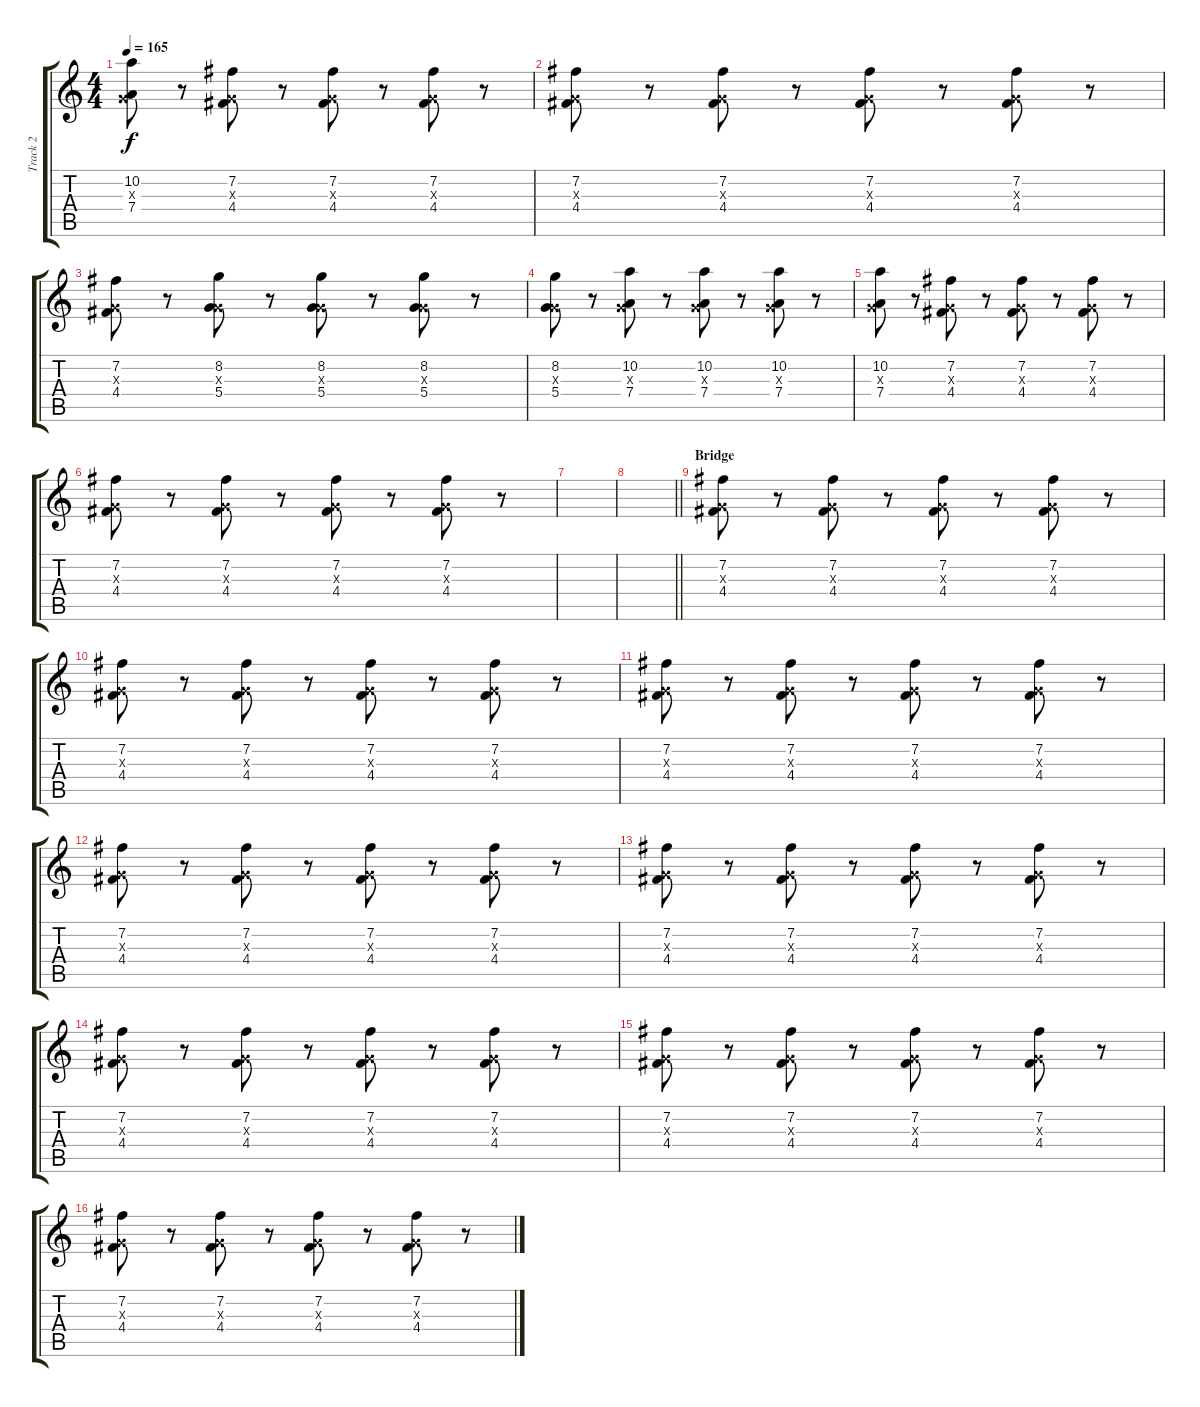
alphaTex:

\track ("Track 2" "Track 2") {instrument electricguitarclean}
\staff {score tabs}
\tuning (E4 B3 G3 D3 A2 E2) {hide}
\ts (4 4)
\tempo 165
\clef g2
\ks c
(10.2 0.3{x} 7.4).8{dy f} r.8 (7.2 0.3{x} 4.4).8 r.8 (7.2 0.3{x} 4.4).8 r.8 (7.2 0.3{x} 4.4).8 r.8 |
(7.2 0.3{x} 4.4).8 r.8 (7.2 0.3{x} 4.4).8 r.8 (7.2 0.3{x} 4.4).8 r.8 (7.2 0.3{x} 4.4).8 r.8 |
(7.2 0.3{x} 4.4).8 r.8 (8.2 0.3{x} 5.4).8 r.8 (8.2 0.3{x} 5.4).8 r.8 (8.2 0.3{x} 5.4).8 r.8 |
(8.2 0.3{x} 5.4).8 r.8 (10.2 0.3{x} 7.4).8 r.8 (10.2 0.3{x} 7.4).8 r.8 (10.2 0.3{x} 7.4).8 r.8 |
(10.2 0.3{x} 7.4).8 r.8 (7.2 0.3{x} 4.4).8 r.8 (7.2 0.3{x} 4.4).8 r.8 (7.2 0.3{x} 4.4).8 r.8 |
(7.2 0.3{x} 4.4).8 r.8 (7.2 0.3{x} 4.4).8 r.8 (7.2 0.3{x} 4.4).8 r.8 (7.2 0.3{x} 4.4).8 r.8 |
|
\barLineRight lightlight
|
\section ("" "Bridge")
(7.2 0.3{x} 4.4).8 r.8 (7.2 0.3{x} 4.4).8 r.8 (7.2 0.3{x} 4.4).8 r.8 (7.2 0.3{x} 4.4).8 r.8 |
(7.2 0.3{x} 4.4).8 r.8 (7.2 0.3{x} 4.4).8 r.8 (7.2 0.3{x} 4.4).8 r.8 (7.2 0.3{x} 4.4).8 r.8 |
(7.2 0.3{x} 4.4).8 r.8 (7.2 0.3{x} 4.4).8 r.8 (7.2 0.3{x} 4.4).8 r.8 (7.2 0.3{x} 4.4).8 r.8 |
(7.2 0.3{x} 4.4).8 r.8 (7.2 0.3{x} 4.4).8 r.8 (7.2 0.3{x} 4.4).8 r.8 (7.2 0.3{x} 4.4).8 r.8 |
(7.2 0.3{x} 4.4).8 r.8 (7.2 0.3{x} 4.4).8 r.8 (7.2 0.3{x} 4.4).8 r.8 (7.2 0.3{x} 4.4).8 r.8 |
(7.2 0.3{x} 4.4).8 r.8 (7.2 0.3{x} 4.4).8 r.8 (7.2 0.3{x} 4.4).8 r.8 (7.2 0.3{x} 4.4).8 r.8 |
(7.2 0.3{x} 4.4).8 r.8 (7.2 0.3{x} 4.4).8 r.8 (7.2 0.3{x} 4.4).8 r.8 (7.2 0.3{x} 4.4).8 r.8 |
(7.2 0.3{x} 4.4).8 r.8 (7.2 0.3{x} 4.4).8 r.8 (7.2 0.3{x} 4.4).8 r.8 (7.2 0.3{x} 4.4).8 r.8
